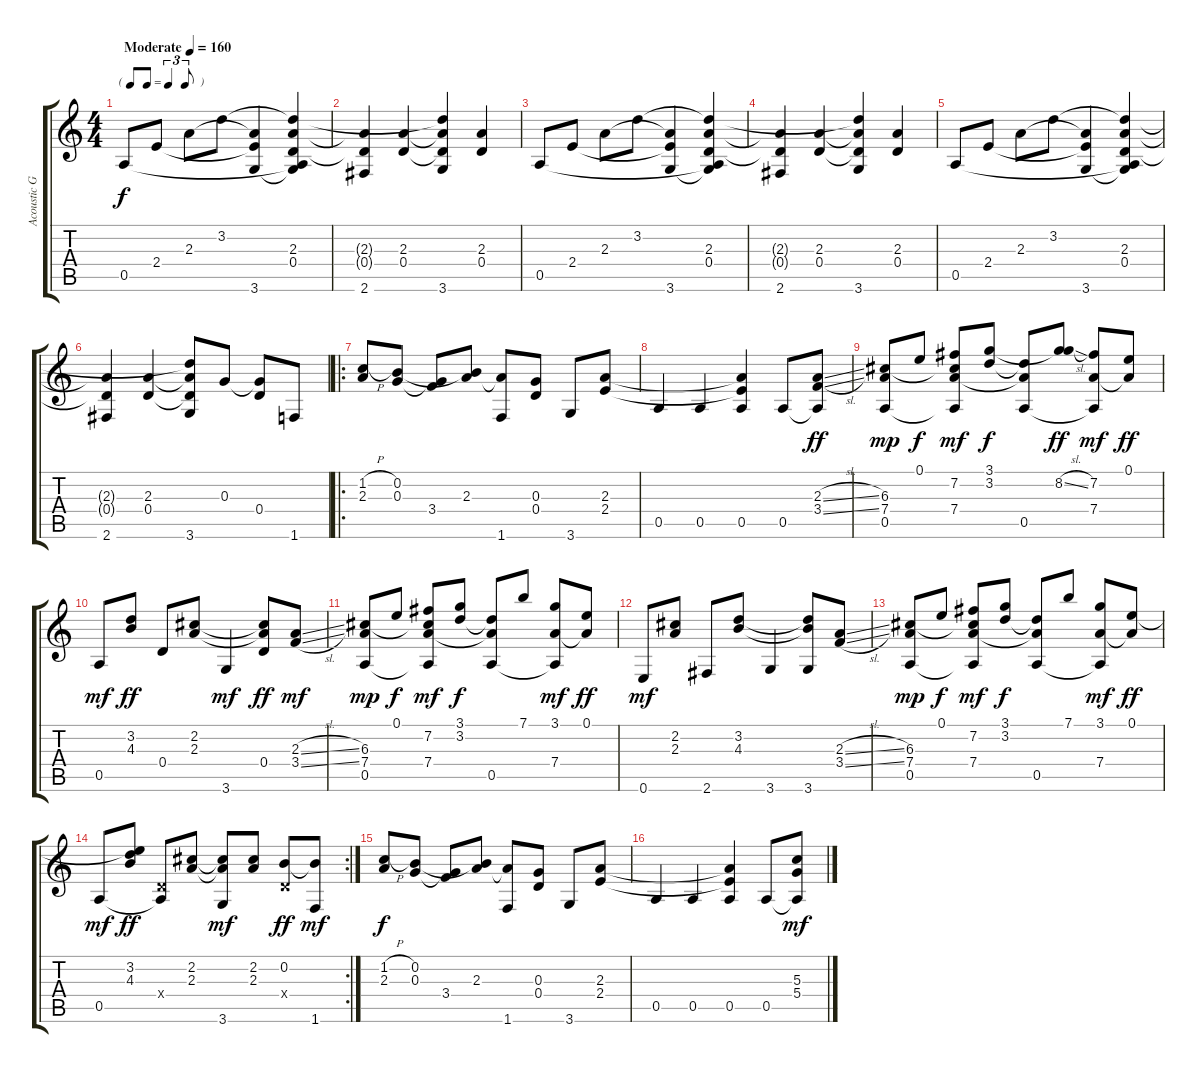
\track ("Acoustic Guitar" "Acoustic G") {instrument acousticguitarsteel}
\staff {score tabs}
\tuning (E4 B3 G3 D3 A2 E2) {hide}
\ts (4 4)
\tf triplet8th
\tempo (160 "Moderate")
\clef g2
\ks c
0.5.8{dy f instrument acousticguitarsteel} 2.4.8 2.3.8 3.2.8 (2.3{t} 2.4{t} 3.6).4 (3.2{t} 2.3 0.4 0.5{t} 3.6{t}).4 |
(2.3{t} 0.4{t} 2.6).4 (2.3 0.4).4 (3.2{t} 2.3{t} 0.4{t} 3.6).4 (2.3 0.4).4 |
0.5.8 2.4.8 2.3.8 3.2.8 (2.3{t} 2.4{t} 3.6).4 (3.2{t} 2.3 0.4 0.5{t} 3.6{t}).4 |
(2.3{t} 0.4{t} 2.6).4 (2.3 0.4).4 (3.2{t} 2.3{t} 0.4{t} 3.6).4 (2.3 0.4).4 |
0.5.8 2.4.8 2.3.8 3.2.8 (2.3{t} 2.4{t} 3.6).4 (3.2{t} 2.3 0.4 0.5{t} 3.6{t}).4 |
(2.3{t} 0.4{t} 2.6).4 (2.3 0.4).4 (3.2{t} 2.3{t} 0.4{t} 3.6).8 0.3.8 (0.3{t} 0.4).8 1.6.8 |
\ro
(1.2{h} 2.3).8 (0.2 0.3).8 (0.3{t} 3.4).8 (0.2{t} 2.3).8 (2.3{t} 1.6).8 (0.3 0.4).8 3.6.8 (2.3 2.4).8 |
0.5.4 0.5.4 (2.3{t} 2.4{t} 0.5).4 0.5.8 (2.3{sl} 3.4{sl} 0.5{t}).8{dy ff} |
(6.3 7.4 0.5).8{dy mp} 0.1.8{dy f} (7.2 6.3{t} 7.4 0.5{t}).8{dy mf} (3.1 3.2).8{dy f} (3.2{t} 7.4{t} 0.5).8 (3.1{t} 8.2{sl}).8{dy ff} (7.2 7.4 0.5{t}).8{dy mf} (0.1 7.4{t}).8{dy ff} |
0.5.8{dy mf} (3.2 4.3).8{dy ff} 0.4.8 (2.2 2.3).8 3.6.4{dy mf} (2.2{t} 2.3{t} 0.4).8{dy ff} (2.3{sl} 3.4{sl}).8{dy mf} |
(6.3 7.4 0.5).8{dy mp} 0.1.8{dy f} (7.2 6.3{t} 7.4 0.5{t}).8{dy mf} (3.1 3.2).8{dy f} (3.2{t} 7.4{t} 0.5).8 7.1.8 (3.1 7.4 0.5{t}).8{dy mf} (0.1 7.4{t}).8{dy ff} |
0.6.8{dy mf} (2.2 2.3).8 2.6.8 (3.2 4.3).8 3.6.4 (3.2{t} 4.3{t} 3.6).8 (2.3{sl} 3.4{sl}).8 |
(6.3 7.4 0.5).8{dy mp} 0.1.8{dy f} (7.2 6.3{t} 7.4 0.5{t}).8{dy mf} (3.1 3.2).8{dy f} (3.2{t} 7.4{t} 0.5).8 7.1.8 (3.1 7.4 0.5{t}).8{dy mf} (0.1 7.4{t}).8{dy ff} |
\rc 2
0.5.8{dy mf} (0.1{t} 3.2 4.3).8{dy ff} (0.4{x} 0.5{t}).8 (2.2 2.3).8 (2.2{t} 2.3{t} 3.6).8{dy mf} (2.2 2.3).8 (0.2 0.4{x}).8{dy ff} (0.2{t} 1.6).8{dy mf} |
(1.2{h} 2.3).8{dy f} (0.2 0.3).8 (0.3{t} 3.4).8 (0.2{t} 2.3).8 (2.3{t} 1.6).8 (0.3 0.4).8 3.6.8 (2.3 2.4).8 |
0.5.4 0.5.4 (2.3{t} 2.4{t} 0.5).4 0.5.8 (5.3 5.4 0.5{t}).8{dy mf}
